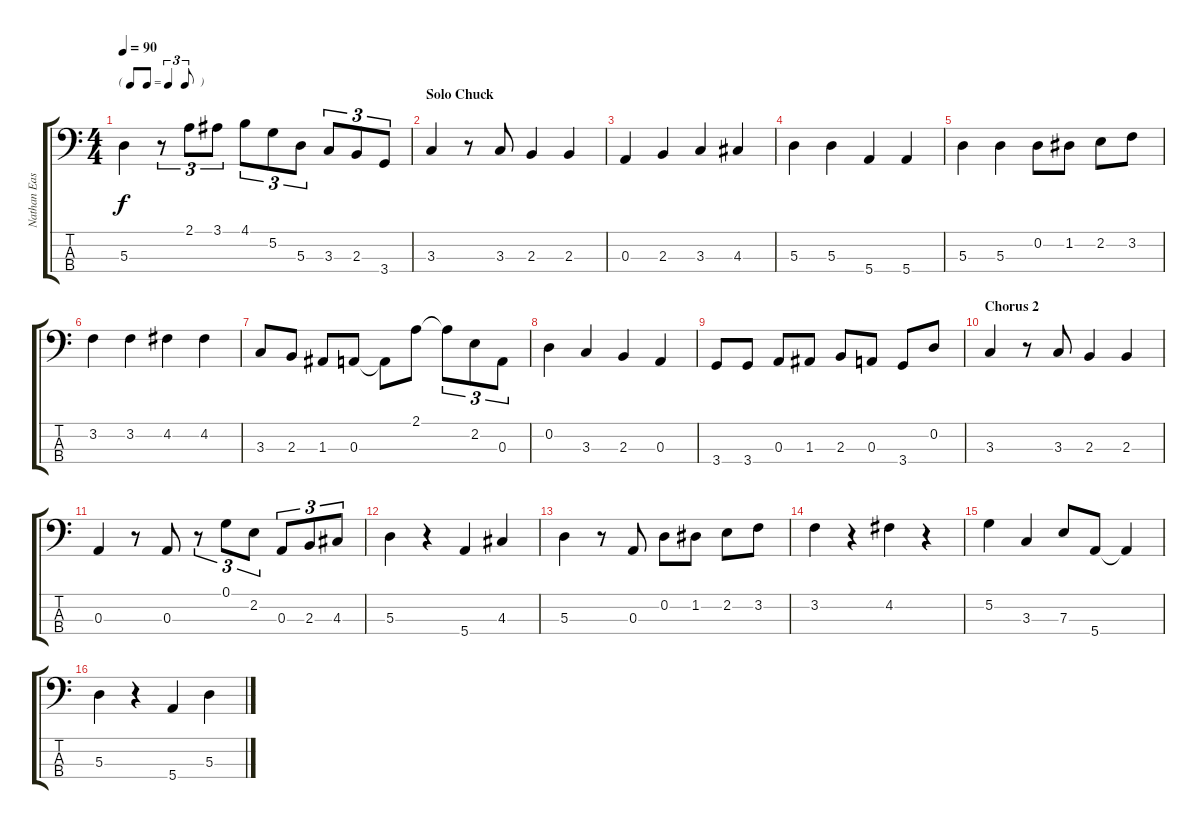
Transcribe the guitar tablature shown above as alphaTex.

\track ("Nathan East" "Nathan Eas") {instrument acousticbass}
\staff {score tabs}
\tuning (G2 D2 A1 E1) {hide}
\ts (4 4)
\tf triplet8th
\tempo 90
\clef f4
\ks c
5.3.4{dy f} r.8{tu (3 2)} 2.1.8{tu (3 2)} 3.1.8{tu (3 2)} 4.1.8{tu (3 2)} 5.2.8{tu (3 2)} 5.3.8{tu (3 2)} 3.3.8{tu (3 2)} 2.3.8{tu (3 2)} 3.4.8{tu (3 2)} |
\section ("" "Solo Chuck")
3.3.4 r.8 3.3.8 2.3.4 2.3.4 |
0.3.4 2.3.4 3.3.4 4.3.4 |
5.3.4 5.3.4 5.4.4 5.4.4 |
5.3.4 5.3.4 0.2.8 1.2.8 2.2.8 3.2.8 |
3.2.4 3.2.4 4.2.4 4.2.4 |
3.3.8 2.3.8 1.3.8 0.3.8 0.3{t}.8 2.1.8 2.1{t}.8{tu (3 2)} 2.2.8{tu (3 2)} 0.3.8{tu (3 2)} |
0.2.4 3.3.4 2.3.4 0.3.4 |
3.4.8 3.4.8 0.3.8 1.3.8 2.3.8 0.3.8 3.4.8 0.2.8 |
\section ("" "Chorus 2")
3.3.4 r.8 3.3.8 2.3.4 2.3.4 |
0.3.4 r.8 0.3.8 r.8{tu (3 2)} 0.1.8{tu (3 2)} 2.2.8{tu (3 2)} 0.3.8{tu (3 2)} 2.3.8{tu (3 2)} 4.3.8{tu (3 2)} |
5.3.4 r.4 5.4.4 4.3.4 |
5.3.4 r.8 0.3.8 0.2.8 1.2.8 2.2.8 3.2.8 |
3.2.4 r.4 4.2.4 r.4 |
5.2.4 3.3.4 7.3.8 5.4.8 5.4{t}.4 |
5.3.4 r.4 5.4.4 5.3.4
